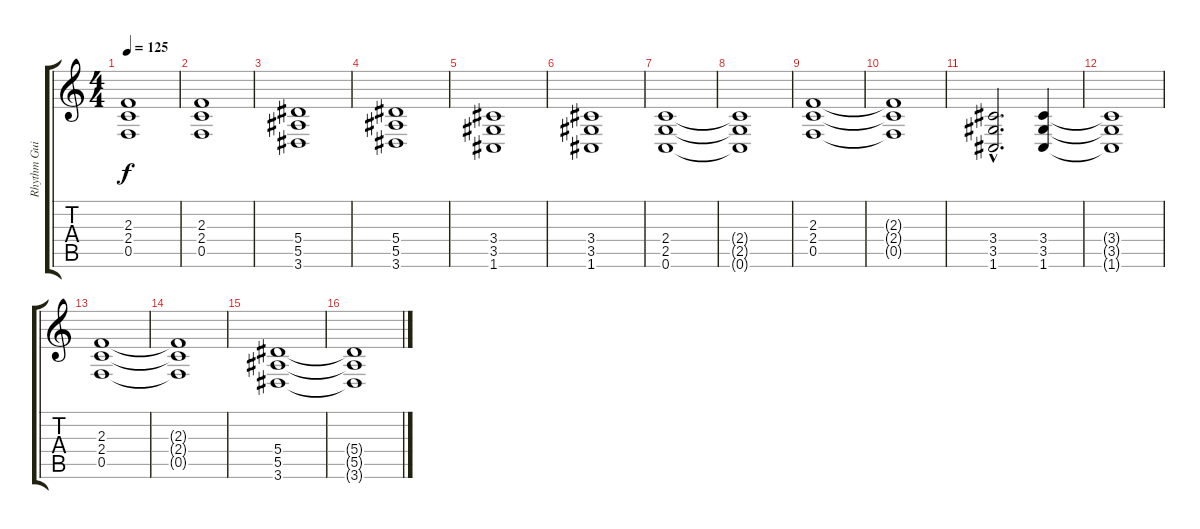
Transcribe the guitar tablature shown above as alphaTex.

\track ("Rhythm Guitar" "Rhythm Gui") {instrument distortionguitar}
\staff {score tabs}
\tuning (C4 G3 Eb3 Bb2 F2 C2) {hide}
\ts (4 4)
\tempo 125
\clef g2
\ks c
(2.3 2.4 0.5).1{dy f} |
(2.3 2.4 0.5).1 |
(5.4 5.5 3.6).1 |
(5.4 5.5 3.6).1 |
(3.4 3.5 1.6).1 |
(3.4 3.5 1.6).1 |
(2.4 2.5 0.6).1 |
(2.4{t} 2.5{t} 0.6{t}).1 |
(2.3 2.4 0.5).1 |
(2.3{t} 2.4{t} 0.5{t}).1 |
(3.4{hac} 3.5{hac} 1.6{hac}).2{d} (3.4 3.5 1.6).4 |
(3.4{t} 3.5{t} 1.6{t}).1 |
(2.3 2.4 0.5).1 |
(2.3{t} 2.4{t} 0.5{t}).1 |
(5.4 5.5 3.6).1 |
(5.4{t} 5.5{t} 3.6{t}).1
